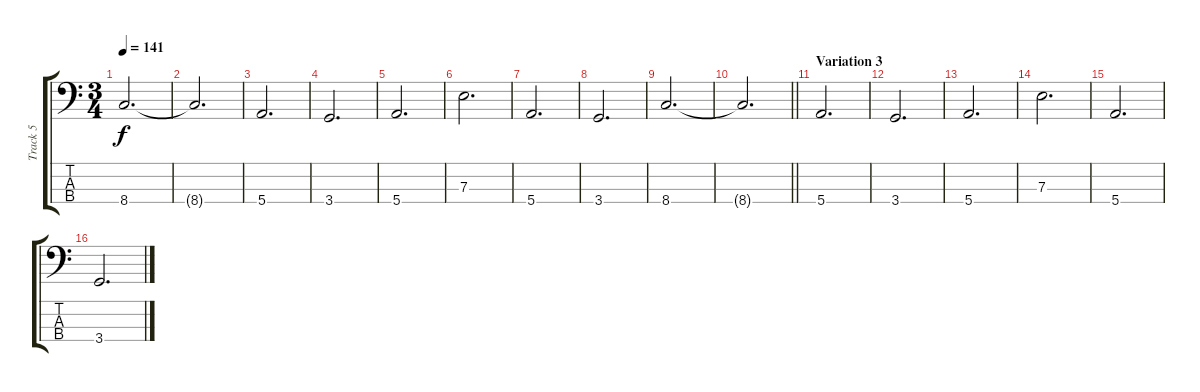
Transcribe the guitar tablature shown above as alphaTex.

\track ("Track 5" "Track 5") {instrument electricbassfinger}
\staff {score tabs}
\tuning (G2 D2 A1 E1) {hide}
\ts (3 4)
\tempo 141
\clef f4
\ks c
8.4.2{d dy f} |
8.4{t}.2{d} |
5.4.2{d} |
3.4.2{d} |
5.4.2{d} |
7.3.2{d} |
5.4.2{d} |
3.4.2{d} |
8.4.2{d} |
\barLineRight lightlight
8.4{t}.2{d} |
\section ("" "Variation 3")
5.4.2{d} |
3.4.2{d} |
5.4.2{d} |
7.3.2{d} |
5.4.2{d} |
3.4.2{d}
